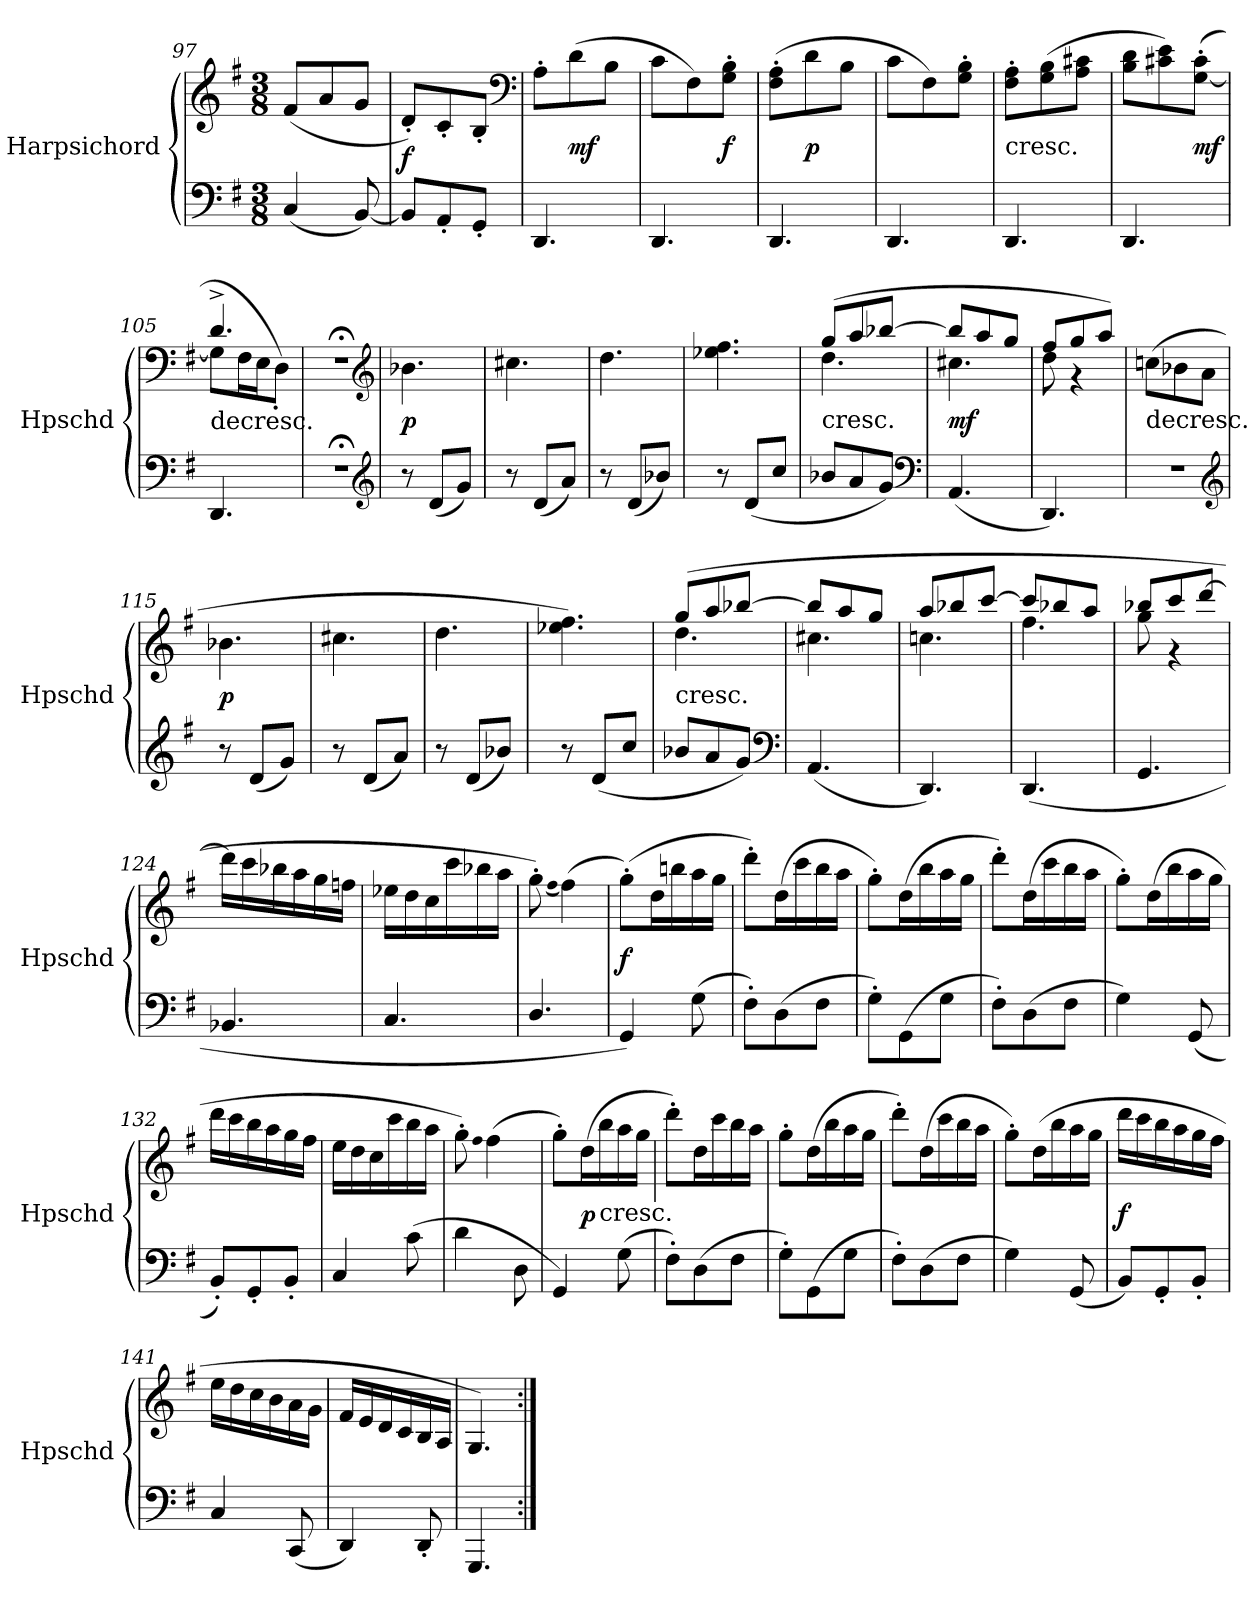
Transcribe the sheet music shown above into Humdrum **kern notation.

**kern	**kern	**dynam
*part1	*part1	*part1
*staff2	*staff1	*staff1/2
*I"Harpsichord	*	*
*I'Hpschd	*	*
*clefF4	*clefG2	*
*k[f#]	*k[f#]	*
*G:	*G:	*
*M3/8	*M3/8	*
=97	=97	=97
(4C/	(8f#/L	.
.	8a/	.
[8BB/)	8g/J	.
=98	=98	=98
8BB/L]	8d'/L)	f
8AA'/	8c'/	.
8GG'/J	8B'/J	.
*	*clefF4	*
=99	=99	=99
4.DD/	8A'\L	.
.	(8d\	mf
.	8B\J	.
=100	=100	=100
4.DD/	8c\L	.
.	8F#\)	.
.	8G'\ 8B'\J	f
=101	=101	=101
4.DD/	(8F#'\ 8A'\L	.
.	8d\	p
.	8B\J	.
=102	=102	=102
4.DD/	8c\L	.
.	8F#\)	.
.	8G'\ 8B'\J	.
=103	=103	=103
!	!LO:TX:c:t=cresc.	!
4.DD/	8F#'\ 8A'\L	.
.	(8G\ 8B\	.
.	8A\ 8c#X\J	.
=104	=104	=104
4.DD/	8B\ 8d\L	.
.	8c#X\ 8e\)	.
.	([8G'\ 8c#'\J	mf
=105	=105	=105
*	*^	*
!	!LO:TX:c:t=decresc.	!	!
4.DD/	4.d^/	8G\L]	.
.	.	16F#\L	.
.	.	16E\J	.
.	.	8D'\J)	.
*	*v	*v	*
=106	=106	=106
4.r;<	4.r;<	.
*clefG2	*clefG2	*
=107	=107	=107
8r	4.b-X\	p
(8d/L	.	.
8g/J)	.	.
=108	=108	=108
8r	4.cc#X\	.
(8d/L	.	.
8a/J)	.	.
=109	=109	=109
8r	4.dd\	.
(8d/L	.	.
8b-X/J)	.	.
=110	=110	=110
8r	4.ee-X\ 4.ff#\	.
(8d/L	.	.
8cc/J	.	.
=111	=111	=111
*	*^	*
!	!LO:TX:c:t=cresc.	!	!
8b-X/L	(8gg/L	4.dd\	.
8a/	8aa/	.	.
8g/J)	[8bb-X/J	.	.
*clefF4	*	*	*
=112	=112	=112	=112
(4.AA/	8bb-/L]	4.cc#X\	mf
.	8aa/	.	.
.	8gg/J	.	.
=113	=113	=113	=113
4.DD/)	8ff#/L	8dd\	.
.	8gg/	4r	.
.	8aa/J)	.	.
*	*v	*v	*
=114	=114	=114
!	!LO:TX:c:t=decresc.	!
4.r	(8ccn\L	.
.	8b-X\	.
.	8a\J	.
*clefG2	*	*
=115	=115	=115
8r	4.b-X\	p
(8d/L	.	.
8g/J)	.	.
=116	=116	=116
8r	4.cc#X\	.
(8d/L	.	.
8a/J)	.	.
=117	=117	=117
8r	4.dd\	.
(8d/L	.	.
8b-X/J)	.	.
=118	=118	=118
8r	4.ee-X\ 4.ff#\)	.
(8d/L	.	.
8cc/J	.	.
=119	=119	=119
*	*^	*
!	!LO:TX:c:t=cresc.	!	!
8b-X/L	(8gg/L	4.dd\	.
8a/	8aa/	.	.
8g/J)	[8bb-X/J	.	.
*clefF4	*	*	*
=120	=120	=120	=120
(4.AA/	8bb-/L]	4.cc#X\	.
.	8aa/	.	.
.	8gg/J	.	.
=121	=121	=121	=121
4.DD/)	8aa/L	4.ccn\	.
.	8bb-X/	.	.
.	[8ccc/J	.	.
=122	=122	=122	=122
(4.DD/	8ccc/L]	4.ff#\	.
.	8bb-X/	.	.
.	8aa/J	.	.
=123	=123	=123	=123
4.GG/	8bb-X/L	8gg\	.
.	8ccc/	4r	.
.	[8ddd/J	.	.
*	*v	*v	*
=124	=124	=124
4.BB-X/	16ddd\LL]	.
.	16ccc\	.
.	16bb-X\	.
.	16aa\	.
.	16gg\	.
.	16ffn\JJ	.
=125	=125	=125
4.C/	16ee-X\LL	.
.	16dd\	.
.	16cc\	.
.	16ccc\	.
.	16bb-X\	.
.	16aa\JJ	.
=126	=126	=126
4.D/	8gg'\)	.
.	(qff#	.
.	(4ff#\)	.
=127	=127	=127
4GG/)	(8gg'\L)	f
.	16dd\L	.
.	16bbn\	.
(8G\	16aa\	.
.	16gg\JJ	.
=128	=128	=128
8F#'\L)	8ddd'\L)	.
(8D\	(16dd\L	.
.	16ccc\	.
8F#\J	16bb\	.
.	16aa\JJ	.
=129	=129	=129
8G'\L)	8gg'\L)	.
(8GG\	(16dd\L	.
.	16bb\	.
8G\J	16aa\	.
.	16gg\JJ	.
=130	=130	=130
8F#'\L)	8ddd'\L)	.
(8D\	(16dd\L	.
.	16ccc\	.
8F#\J	16bb\	.
.	16aa\JJ	.
=131	=131	=131
4G\)	8gg'\L)	.
.	(16dd\L	.
.	16bb\	.
(8GG/	16aa\	.
.	16gg\JJ	.
=132	=132	=132
8BB'/L)	16ddd\LL	.
.	16ccc\	.
8GG'/	16bb\	.
.	16aa\	.
8BB'/J	16gg\	.
.	16ff#\JJ	.
=133	=133	=133
4C/	16ee\LL	.
.	16dd\	.
.	16cc\	.
.	16ccc\	.
(8c\	16bb\	.
.	16aa\JJ	.
=134	=134	=134
4d\	8gg'\)	.
.	qff#	.
.	(4ff#\	.
8D\	.	.
=135	=135	=135
4GG/)	8gg'\L)	.
.	(16dd\L	p
!	!LO:TX:c:t=cresc.	!
.	16bb\	.
(8G\	16aa\	.
.	16gg\JJ	.
=136	=136	=136
8F#'\L)	8ddd'\L)	.
(8D\	16dd\L	.
.	16ccc\	.
8F#\J	16bb\	.
.	16aa\JJ	.
=137	=137	=137
8G'\L)	8gg'\L	.
(8GG\	(16dd\L	.
.	16bb\	.
8G\J	16aa\	.
.	16gg\JJ	.
=138	=138	=138
8F#'\L)	8ddd'\L)	.
(8D\	(16dd\L	.
.	16ccc\	.
8F#\J	16bb\	.
.	16aa\JJ	.
=139	=139	=139
4G\)	8gg'\L)	.
.	(16dd\L	.
.	16bb\	.
(8GG/	16aa\	.
.	16gg\JJ	.
=140	=140	=140
8BB/L)	16ddd\LL	f
.	16ccc\	.
8GG'/	16bb\	.
.	16aa\	.
8BB'/J	16gg\	.
.	16ff#\JJ	.
=141	=141	=141
4C/	16ee\LL	.
.	16dd\	.
.	16cc\	.
.	16b\	.
(8CC/	16a\	.
.	16g\JJ	.
=142	=142	=142
4DD/)	16f#/LL	.
.	16e/	.
.	16d/	.
.	16c/	.
8DD'/	16B/	.
.	16A/JJ	.
=143	=143	=143
4.GGG/	4.G/)	.
=:|!	=:|!	=:|!
*-	*-	*-
